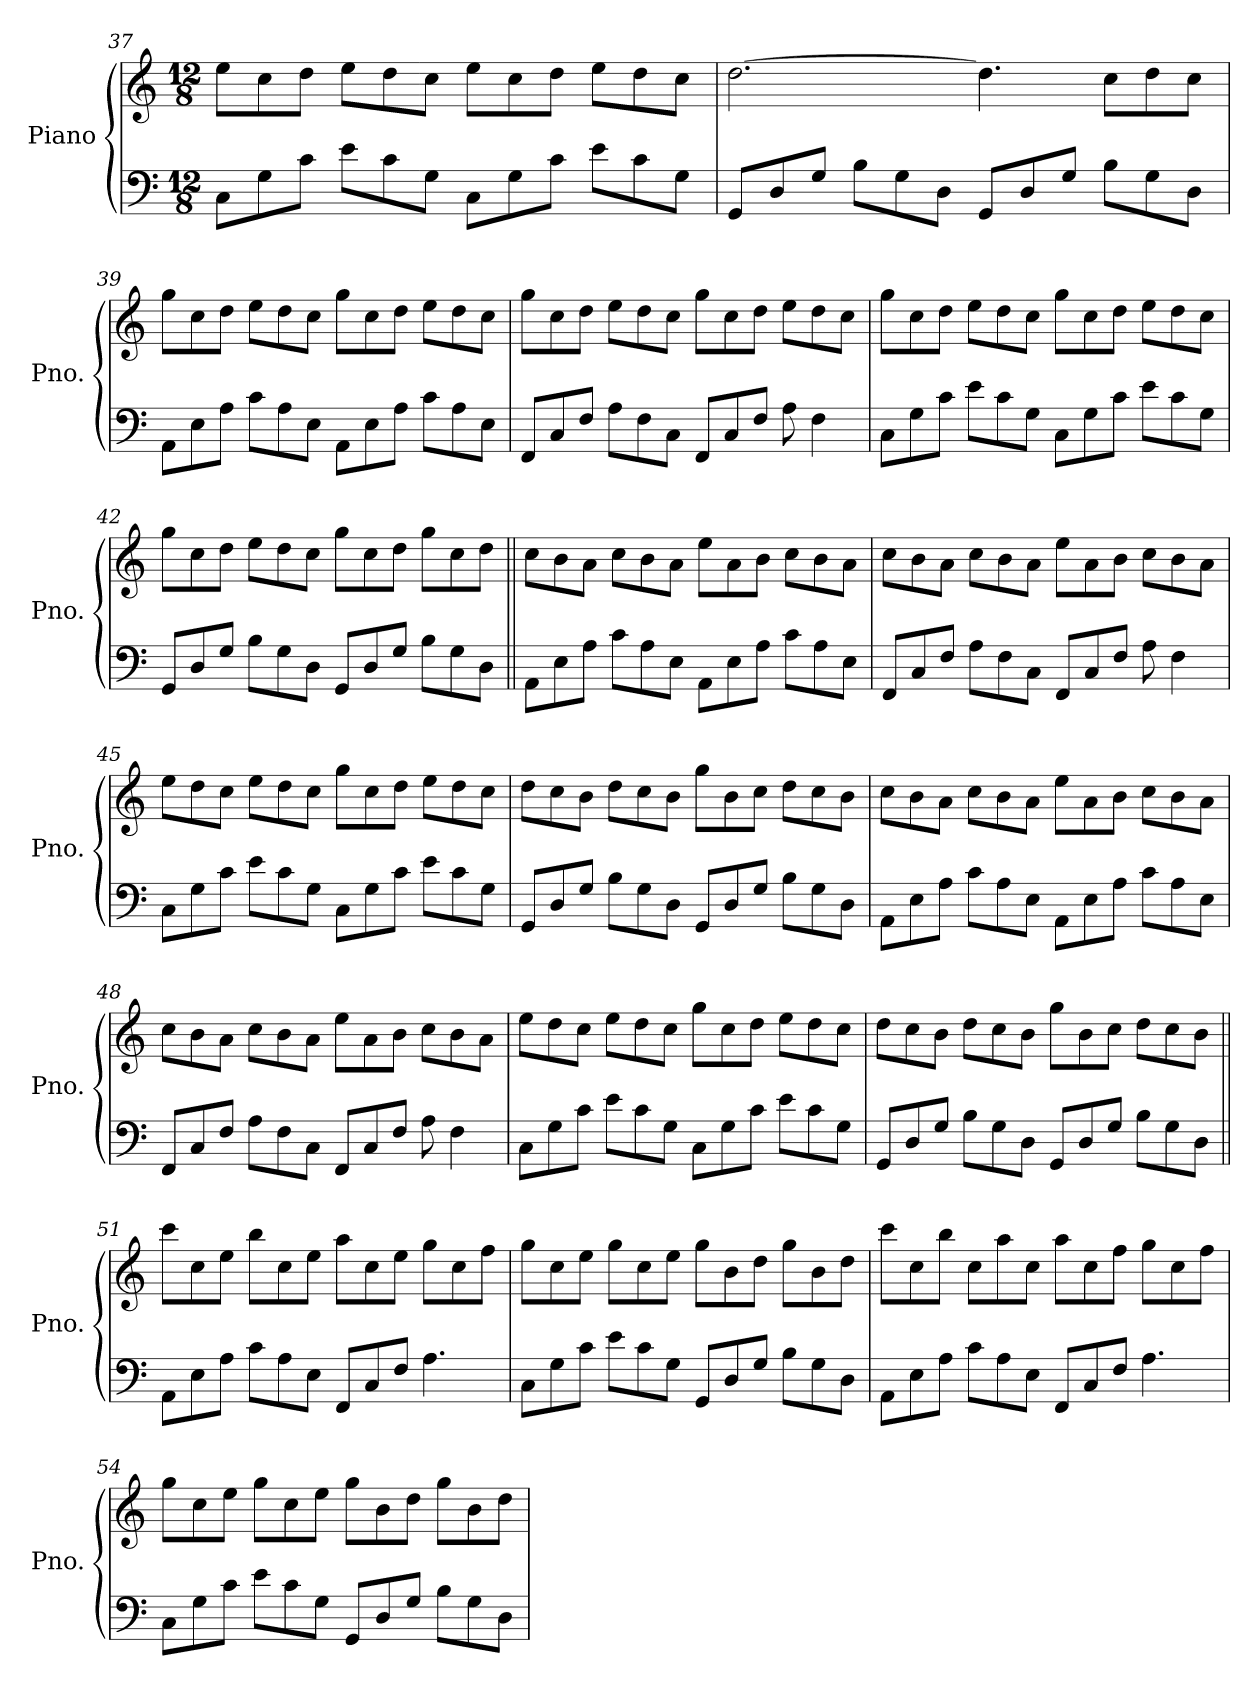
**kern	**kern
*part1	*part1
*staff2	*staff1
*I"Piano	*
*I'Pno.	*
*clefF4	*clefG2
*k[]	*k[]
*M12/8	*M12/8
=37	=37
8C\L	8ee\L
8G\	8cc\
8c\J	8dd\J
8e\L	8ee\L
8c\	8dd\
8G\J	8cc\J
8C\L	8ee\L
8G\	8cc\
8c\J	8dd\J
8e\L	8ee\L
8c\	8dd\
8G\J	8cc\J
!!LO:LB:g=z
=38	=38
8GG/L	[2.dd\
8D/	.
8G/J	.
8B\L	.
8G\	.
8D\J	.
8GG/L	4.dd\]
8D/	.
8G/J	.
8B\L	8cc\L
8G\	8dd\
8D\J	8cc\J
=39	=39
8AA\L	8gg\L
8E\	8cc\
8A\J	8dd\J
8c\L	8ee\L
8A\	8dd\
8E\J	8cc\J
8AA\L	8gg\L
8E\	8cc\
8A\J	8dd\J
8c\L	8ee\L
8A\	8dd\
8E\J	8cc\J
=40	=40
8FF/L	8gg\L
8C/	8cc\
8F/J	8dd\J
8A\L	8ee\L
8F\	8dd\
8C\J	8cc\J
8FF/L	8gg\L
8C/	8cc\
8F/J	8dd\J
8A\	8ee\L
4F\	8dd\
.	8cc\J
!!LO:LB:g=z
=41	=41
8C\L	8gg\L
8G\	8cc\
8c\J	8dd\J
8e\L	8ee\L
8c\	8dd\
8G\J	8cc\J
8C\L	8gg\L
8G\	8cc\
8c\J	8dd\J
8e\L	8ee\L
8c\	8dd\
8G\J	8cc\J
=42	=42
8GG/L	8gg\L
8D/	8cc\
8G/J	8dd\J
8B\L	8ee\L
8G\	8dd\
8D\J	8cc\J
8GG/L	8gg\L
8D/	8cc\
8G/J	8dd\J
8B\L	8gg\L
8G\	8cc\
8D\J	8dd\J
=43||	=43||
8AA\L	8cc\L
8E\	8b\
8A\J	8a\J
8c\L	8cc\L
8A\	8b\
8E\J	8a\J
8AA\L	8ee\L
8E\	8a\
8A\J	8b\J
8c\L	8cc\L
8A\	8b\
8E\J	8a\J
!!LO:LB:g=z
=44	=44
8FF/L	8cc\L
8C/	8b\
8F/J	8a\J
8A\L	8cc\L
8F\	8b\
8C\J	8a\J
8FF/L	8ee\L
8C/	8a\
8F/J	8b\J
8A\	8cc\L
4F\	8b\
.	8a\J
=45	=45
8C\L	8ee\L
8G\	8dd\
8c\J	8cc\J
8e\L	8ee\L
8c\	8dd\
8G\J	8cc\J
8C\L	8gg\L
8G\	8cc\
8c\J	8dd\J
8e\L	8ee\L
8c\	8dd\
8G\J	8cc\J
=46	=46
8GG/L	8dd\L
8D/	8cc\
8G/J	8b\J
8B\L	8dd\L
8G\	8cc\
8D\J	8b\J
8GG/L	8gg\L
8D/	8b\
8G/J	8cc\J
8B\L	8dd\L
8G\	8cc\
8D\J	8b\J
!!LO:LB:g=z
=47	=47
8AA\L	8cc\L
8E\	8b\
8A\J	8a\J
8c\L	8cc\L
8A\	8b\
8E\J	8a\J
8AA\L	8ee\L
8E\	8a\
8A\J	8b\J
8c\L	8cc\L
8A\	8b\
8E\J	8a\J
=48	=48
8FF/L	8cc\L
8C/	8b\
8F/J	8a\J
8A\L	8cc\L
8F\	8b\
8C\J	8a\J
8FF/L	8ee\L
8C/	8a\
8F/J	8b\J
8A\	8cc\L
4F\	8b\
.	8a\J
=49	=49
8C\L	8ee\L
8G\	8dd\
8c\J	8cc\J
8e\L	8ee\L
8c\	8dd\
8G\J	8cc\J
8C\L	8gg\L
8G\	8cc\
8c\J	8dd\J
8e\L	8ee\L
8c\	8dd\
8G\J	8cc\J
!!LO:PB:g=z
=50	=50
8GG/L	8dd\L
8D/	8cc\
8G/J	8b\J
8B\L	8dd\L
8G\	8cc\
8D\J	8b\J
8GG/L	8gg\L
8D/	8b\
8G/J	8cc\J
8B\L	8dd\L
8G\	8cc\
8D\J	8b\J
=51||	=51||
8AA\L	8ccc\L
8E\	8cc\
8A\J	8ee\J
8c\L	8bb\L
8A\	8cc\
8E\J	8ee\J
8FF/L	8aa\L
8C/	8cc\
8F/J	8ee\J
4.A\	8gg\L
.	8cc\
.	8ff\J
=52	=52
8C\L	8gg\L
8G\	8cc\
8c\J	8ee\J
8e\L	8gg\L
8c\	8cc\
8G\J	8ee\J
8GG/L	8gg\L
8D/	8b\
8G/J	8dd\J
8B\L	8gg\L
8G\	8b\
8D\J	8dd\J
!!LO:LB:g=z
=53	=53
8AA\L	8ccc\L
8E\	8cc\
8A\J	8bb\J
8c\L	8cc\L
8A\	8aa\
8E\J	8cc\J
8FF/L	8aa\L
8C/	8cc\
8F/J	8ff\J
4.A\	8gg\L
.	8cc\
.	8ff\J
=54	=54
8C\L	8gg\L
8G\	8cc\
8c\J	8ee\J
8e\L	8gg\L
8c\	8cc\
8G\J	8ee\J
8GG/L	8gg\L
8D/	8b\
8G/J	8dd\J
8B\L	8gg\L
8G\	8b\
8D\J	8dd\J
=	=
*-	*-
